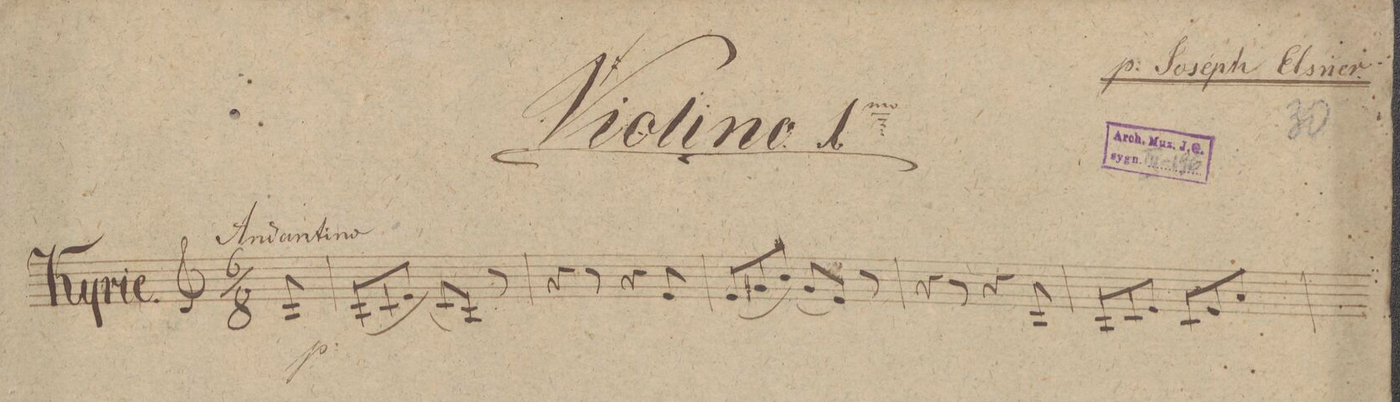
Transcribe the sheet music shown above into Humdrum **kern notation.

**kern	**dynam
*I"Violino	*
*clefG2	*
*k[]	*
*M6/8	*
8A/	p
=1	=1
(8A/L	.
8c/	.
8e/J)	.
(8c/L	.
8A/J)	.
8r	.
=2	=2
4r	.
8r	.
4r	.
8e/	.
=3	=3
(8e/L	.
8g#X/	.
8b/J)	.
(8g#/L	.
8e/J)	.
8r	.
=4	=4
4r	.
8r	.
4r	.
8A/	.
=5	=5
8A/L	.
8c/	.
8e/J	.
8c/L	.
8e/	.
8a/J	.
=6	=6
*-	*-
